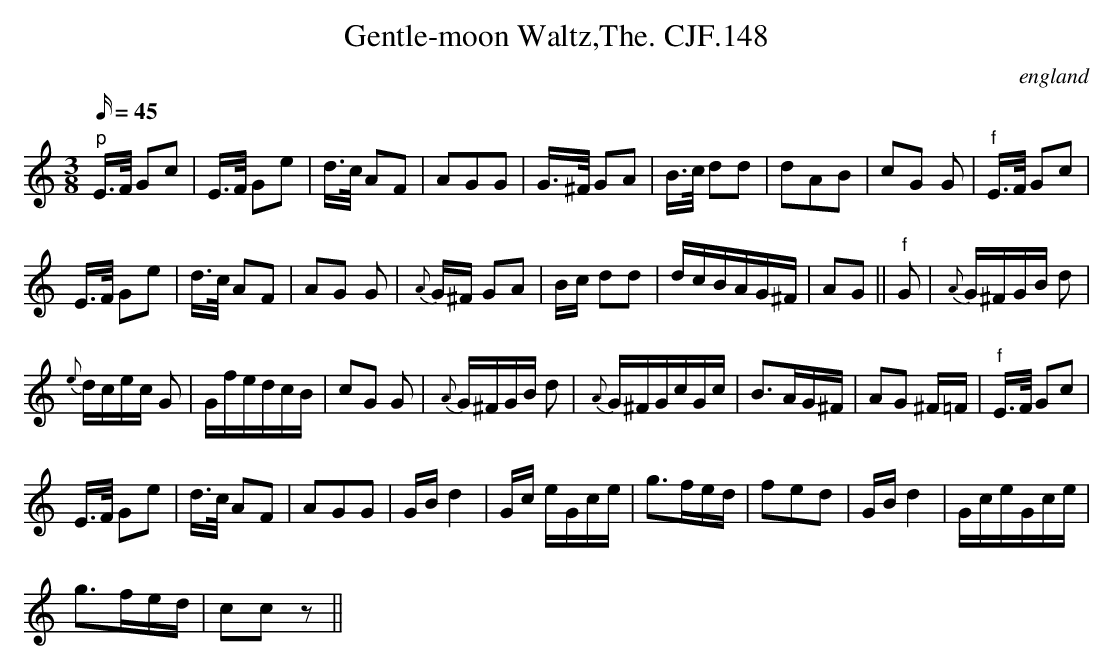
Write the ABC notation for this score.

X:1
T:Gentle-moon Waltz,The. CJF.148
O:england
M:3/8
L:1/16
Q:45
K:C
"p"E>F G2c2|E>F G2e2|d>c A2F2|A2G2G2|G>^F G2A2|\
B>c d2d2|d2A2B2|c2G2 G2|"f"E>F G2c2|
E>F G2e2|d>c A2F2|A2G2 G2|{A}G^F G2A2|\
Bc d2d2|dcBAG^F|A2G2||"f"G2|{A}G^FGB d2|
{e}dcec G2|GfedcB|c2G2 G2|{A}G^FGB d2|{A}G^FGcGc|\
""B3AG^F|A2G2 ^F=F|"f"E>F G2c2|
E>F G2e2|d>c A2F2|A2G2G2|GBd4|\
Gc eGce|g3fed|f2e2d2|GBd4|GceGce|
g3fed|c2c2z2||
